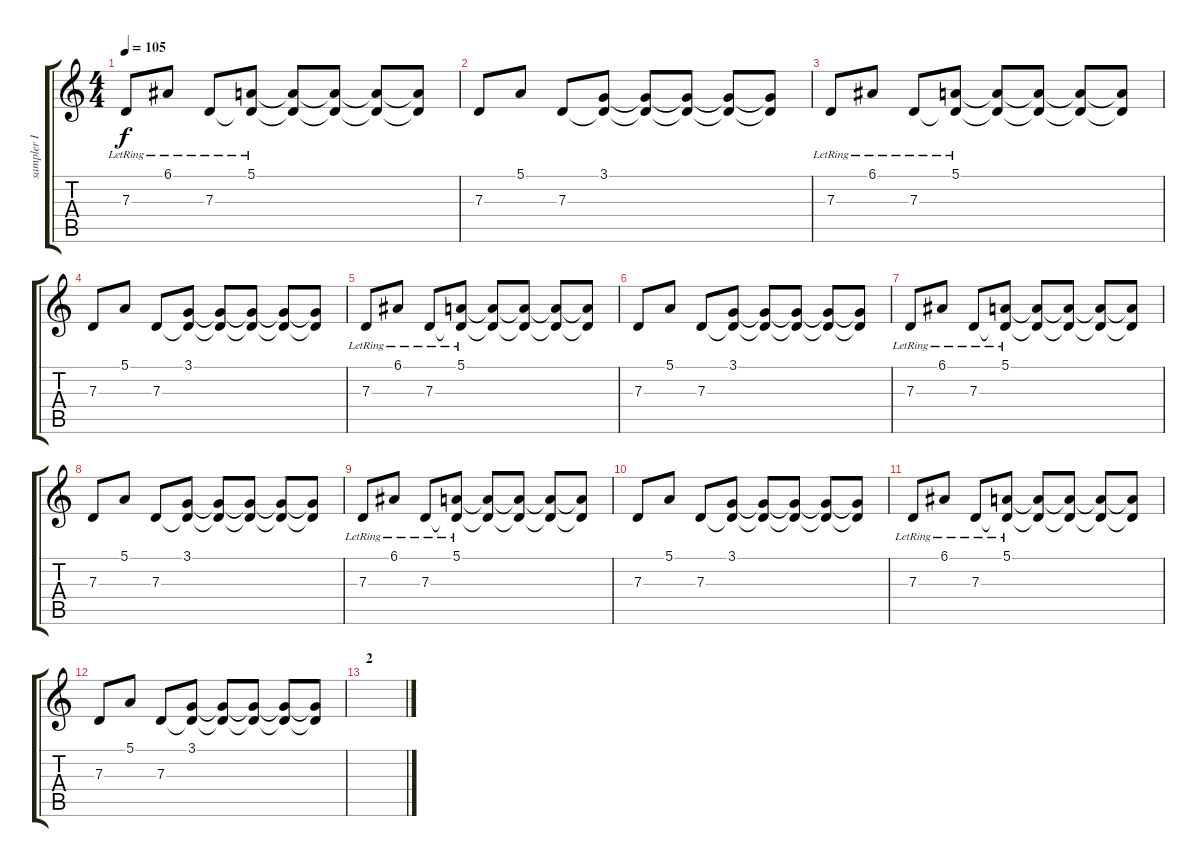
\track ("sampler I" "sampler I") {instrument recorder}
\staff {score tabs}
\tuning (E4 B3 G3 D3 A2 E2) {hide}
\ts (4 4)
\tempo 105
\clef g2
\ks c
7.3{lr}.8{dy f} 6.1{lr}.8 7.3{lr}.8 (5.1{lr} 7.3{t}).8 (5.1{t} 7.3{t}).8 (5.1{t} 7.3{t}).8 (5.1{t} 7.3{t}).8 (5.1{t} 7.3{t}).8 |
7.3.8 5.1.8 7.3.8 (3.1 7.3{t}).8 (3.1{t} 7.3{t}).8 (3.1{t} 7.3{t}).8 (3.1{t} 7.3{t}).8 (3.1{t} 7.3{t}).8 |
7.3{lr}.8 6.1{lr}.8 7.3{lr}.8 (5.1{lr} 7.3{t}).8 (5.1{t} 7.3{t}).8 (5.1{t} 7.3{t}).8 (5.1{t} 7.3{t}).8 (5.1{t} 7.3{t}).8 |
7.3.8 5.1.8 7.3.8 (3.1 7.3{t}).8 (3.1{t} 7.3{t}).8 (3.1{t} 7.3{t}).8 (3.1{t} 7.3{t}).8 (3.1{t} 7.3{t}).8 |
7.3{lr}.8 6.1{lr}.8 7.3{lr}.8 (5.1{lr} 7.3{t}).8 (5.1{t} 7.3{t}).8 (5.1{t} 7.3{t}).8 (5.1{t} 7.3{t}).8 (5.1{t} 7.3{t}).8 |
7.3.8 5.1.8 7.3.8 (3.1 7.3{t}).8 (3.1{t} 7.3{t}).8 (3.1{t} 7.3{t}).8 (3.1{t} 7.3{t}).8 (3.1{t} 7.3{t}).8 |
7.3{lr}.8 6.1{lr}.8 7.3{lr}.8 (5.1{lr} 7.3{t}).8 (5.1{t} 7.3{t}).8 (5.1{t} 7.3{t}).8 (5.1{t} 7.3{t}).8 (5.1{t} 7.3{t}).8 |
7.3.8 5.1.8 7.3.8 (3.1 7.3{t}).8 (3.1{t} 7.3{t}).8 (3.1{t} 7.3{t}).8 (3.1{t} 7.3{t}).8 (3.1{t} 7.3{t}).8 |
7.3{lr}.8 6.1{lr}.8 7.3{lr}.8 (5.1{lr} 7.3{t}).8 (5.1{t} 7.3{t}).8 (5.1{t} 7.3{t}).8 (5.1{t} 7.3{t}).8 (5.1{t} 7.3{t}).8 |
7.3.8 5.1.8 7.3.8 (3.1 7.3{t}).8 (3.1{t} 7.3{t}).8 (3.1{t} 7.3{t}).8 (3.1{t} 7.3{t}).8 (3.1{t} 7.3{t}).8 |
7.3{lr}.8 6.1{lr}.8 7.3{lr}.8 (5.1{lr} 7.3{t}).8 (5.1{t} 7.3{t}).8 (5.1{t} 7.3{t}).8 (5.1{t} 7.3{t}).8 (5.1{t} 7.3{t}).8 |
7.3.8 5.1.8 7.3.8 (3.1 7.3{t}).8 (3.1{t} 7.3{t}).8 (3.1{t} 7.3{t}).8 (3.1{t} 7.3{t}).8 (3.1{t} 7.3{t}).8 |
\section ("" "2")
